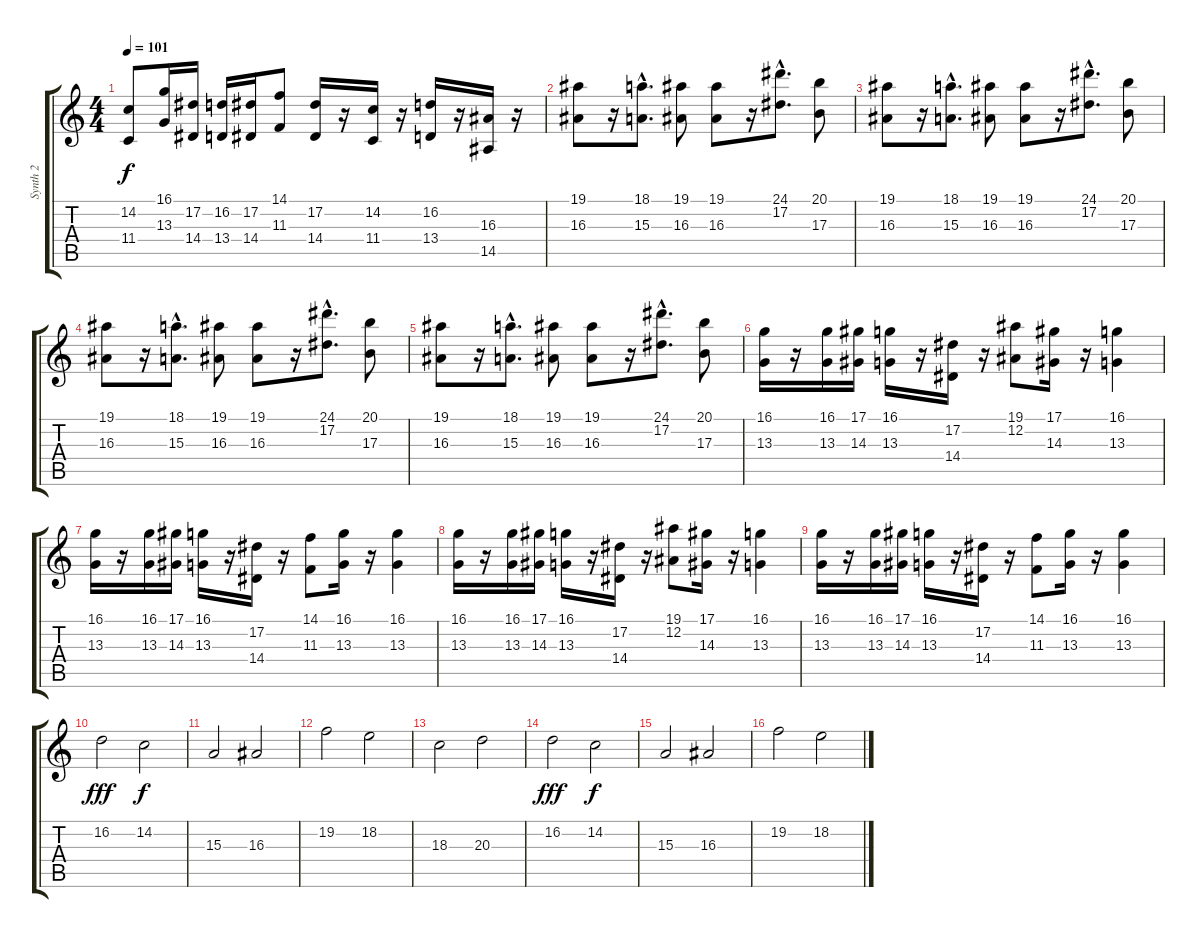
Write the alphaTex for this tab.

\track ("Synth 2" "Synth 2") {instrument stringensemble1}
\staff {score tabs}
\tuning (Eb4 Bb3 Gb3 Db3 Ab2 Eb2) {hide}
\ts (4 4)
\tempo 101
\clef g2
\ks c
(14.2 11.4).8{dy f} (16.1 13.3).16 (17.2 14.4).16 (16.2 13.4).16 (17.2 14.4).16 (14.1 11.3).8 (17.2 14.4).16 r.16 (14.2 11.4).16 r.16 (16.2 13.4).16 r.16 (16.3 14.5).16 r.16 |
(19.1 16.3).8 r.16 (18.1{hac} 15.3{hac}).8{d} (19.1 16.3).8 (19.1 16.3).8 r.16 (24.1{hac} 17.2{hac}).8{d} (20.1 17.3).8 |
(19.1 16.3).8 r.16 (18.1{hac} 15.3{hac}).8{d} (19.1 16.3).8 (19.1 16.3).8 r.16 (24.1{hac} 17.2{hac}).8{d} (20.1 17.3).8 |
(19.1 16.3).8 r.16 (18.1{hac} 15.3{hac}).8{d} (19.1 16.3).8 (19.1 16.3).8 r.16 (24.1{hac} 17.2{hac}).8{d} (20.1 17.3).8 |
(19.1 16.3).8 r.16 (18.1{hac} 15.3{hac}).8{d} (19.1 16.3).8 (19.1 16.3).8 r.16 (24.1{hac} 17.2{hac}).8{d} (20.1 17.3).8 |
(16.1 13.3).16 r.16 (16.1 13.3).16 (17.1 14.3).16 (16.1 13.3).16 r.16 (17.2 14.4).16 r.16 (19.1 12.2).8 (17.1 14.3).16 r.16 (16.1 13.3).4 |
(16.1 13.3).16 r.16 (16.1 13.3).16 (17.1 14.3).16 (16.1 13.3).16 r.16 (17.2 14.4).16 r.16 (14.1 11.3).8 (16.1 13.3).16 r.16 (16.1 13.3).4 |
(16.1 13.3).16 r.16 (16.1 13.3).16 (17.1 14.3).16 (16.1 13.3).16 r.16 (17.2 14.4).16 r.16 (19.1 12.2).8 (17.1 14.3).16 r.16 (16.1 13.3).4 |
(16.1 13.3).16 r.16 (16.1 13.3).16 (17.1 14.3).16 (16.1 13.3).16 r.16 (17.2 14.4).16 r.16 (14.1 11.3).8 (16.1 13.3).16 r.16 (16.1 13.3).4 |
16.2.2{dy fff volume 16 instrument flute} 14.2.2{dy f} |
15.3.2 16.3.2 |
19.2.2 18.2.2 |
18.3.2 20.3.2 |
16.2.2{dy fff} 14.2.2{dy f} |
15.3.2 16.3.2 |
19.2.2 18.2.2
